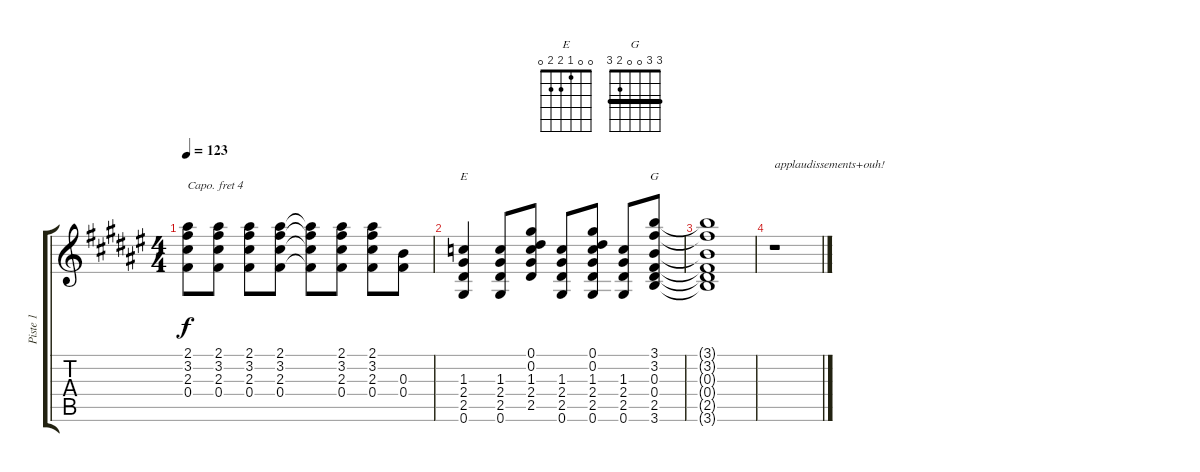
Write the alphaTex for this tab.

\track ("Piste 1" "Piste 1") {instrument acousticguitarsteel}
\staff {score tabs}
\capo 4
\tuning (E4 B3 G3 D3 A2 E2) {hide}
\chord ("E" 0 0 1 2 2 0)
\chord ("G" 3 3 0 0 2 3) {barre 3}
\ts (4 4)
\tempo 123
\clef g2
\ks f#
(2.1{t} 3.2{t} 2.3{t} 0.4{t}).8{dy f} (2.1 3.2 2.3 0.4).8 (2.1 3.2 2.3 0.4).8 (2.1 3.2 2.3 0.4).8 (2.1{t} 3.2{t} 2.3{t} 0.4{t}).8 (2.1 3.2 2.3 0.4).8 (2.1 3.2 2.3 0.4).8 (0.3 0.4).8 |
(1.3 2.4 2.5 0.6).4{ch "E"} (1.3 2.4 2.5 0.6).8 (0.1 0.2 1.3 2.4 2.5).8 (1.3 2.4 2.5 0.6).8 (0.1 0.2 1.3 2.4 2.5 0.6).8 (1.3 2.4 2.5 0.6).8 (3.1 3.2 0.3 0.4 2.5 3.6).8{ch "G"} |
(3.1{t} 3.2{t} 0.3{t} 0.4{t} 2.5{t} 3.6{t}).1 |
r.1{txt "applaudissements+ouh!"}
